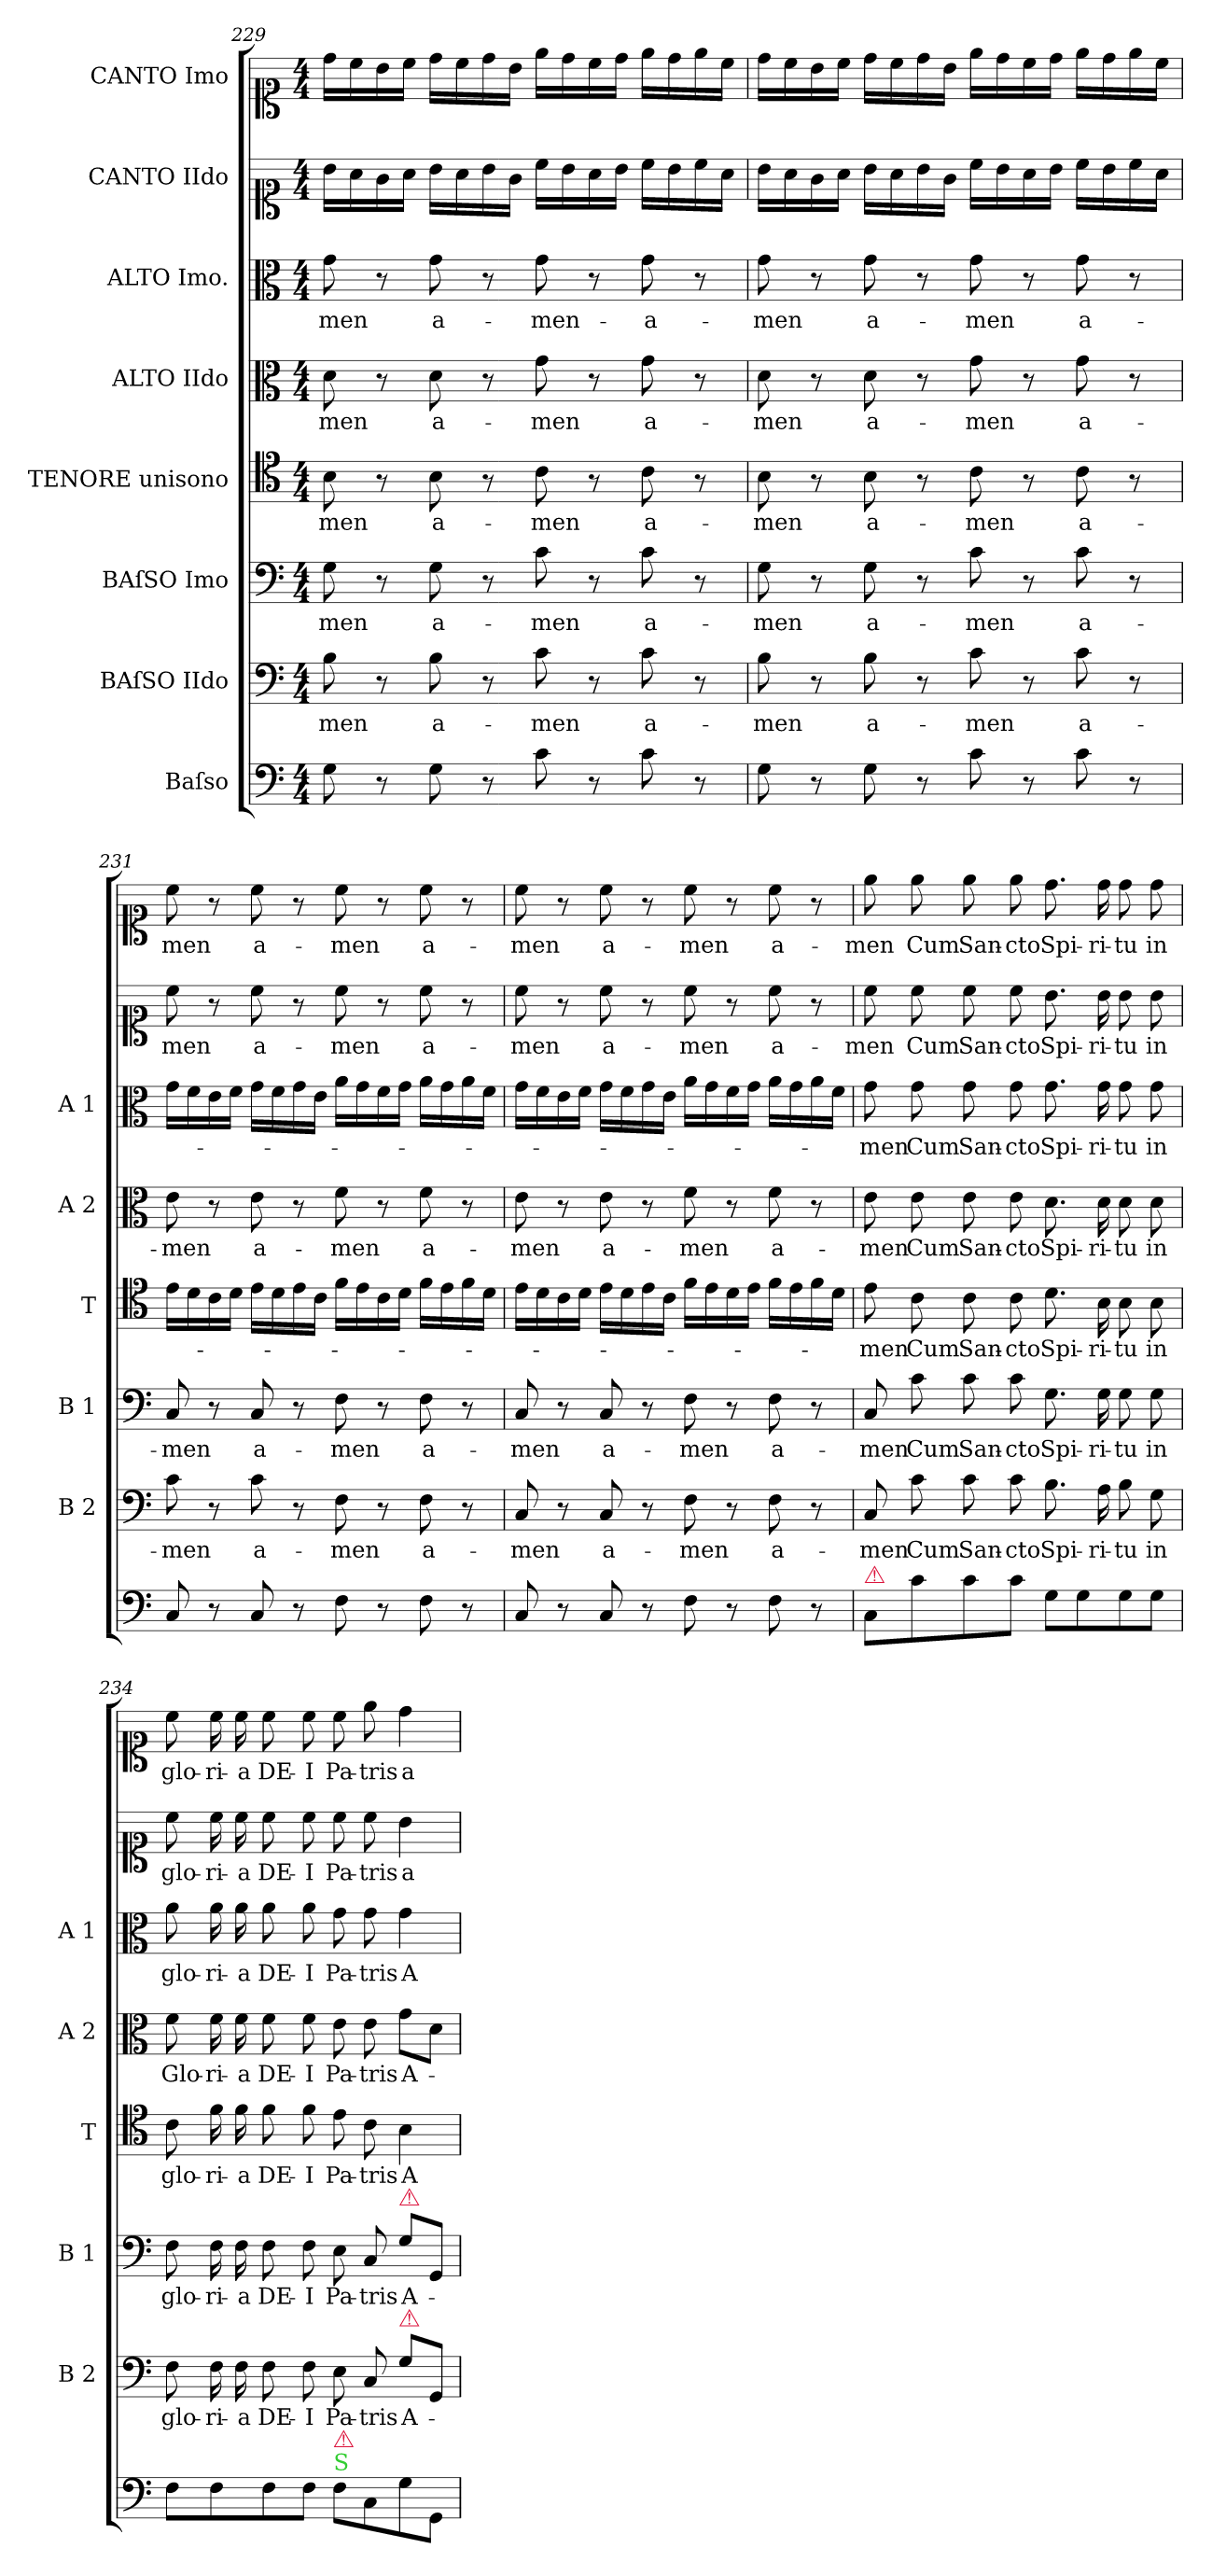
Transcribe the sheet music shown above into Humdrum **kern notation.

**kern	**kern	**text	**kern	**text	**kern	**text	**kern	**text	**kern	**text	**kern	**text	**kern	**text
*part8	*part7	*part7	*part6	*part6	*part5	*part5	*part4	*part4	*part3	*part3	*part2	*part2	*part1	*part1
*staff8	*staff7	*staff7	*staff6	*staff6	*staff5	*staff5	*staff4	*staff4	*staff3	*staff3	*staff2	*staff2	*staff1	*staff1
*I"Baſso	*I"BAſSO IIdo	*	*I"BAſSO Imo	*	*I"TENORE unisono	*	*I"ALTO IIdo	*	*I"ALTO Imo.	*	*I"CANTO IIdo	*	*I"CANTO Imo	*
*	*I'B 2	*	*I'B 1	*	*I'T	*	*I'A 2	*	*I'A 1	*	*	*	*	*
*clefF4	*clefF4	*	*clefF4	*	*clefC4	*	*clefC3	*	*clefC3	*	*clefC1	*	*clefC1	*
*k[]	*k[]	*	*k[]	*	*k[]	*	*k[]	*	*k[]	*	*k[]	*	*k[]	*
*C:	*C:	*	*C:	*	*C:	*	*C:	*	*C:	*	*C:	*	*C:	*
*M4/4	*M4/4	*	*M4/4	*	*M4/4	*	*M4/4	*	*M4/4	*	*M4/4	*	*M4/4	*
=229	=229	=229	=229	=229	=229	=229	=229	=229	=229	=229	=229	=229	=229	=229
!	!	!LO:LY:i	!	!LO:LY:i	!	!	!	!	!	!LO:LY:i	!	!	!	!
8G\	8B\	-men	8G\	-men	8B\	-men	8d\	-men	8g\	-men	16b\LL	.	16dd\LL	.
.	.	.	.	.	.	.	.	.	.	.	16a\	.	16cc\	.
8r	8r	.	8r	.	8r	.	8r	.	8r	.	16g\	.	16b\	.
.	.	.	.	.	.	.	.	.	.	.	16a\JJ	.	16cc\JJ	.
!	!	!	!	!LO:LY:i	!	!LO:LY:i	!	!	!	!LO:LY:i	!	!	!	!
8G\	8B\	a-	8G\	a-	8B\	a-	8d\	a-	8g\	a-	16b\LL	.	16dd\LL	.
.	.	.	.	.	.	.	.	.	.	.	16a\	.	16cc\	.
8r	8r	.	8r	.	8r	.	8r	.	8r	.	16b\	.	16dd\	.
.	.	.	.	.	.	.	.	.	.	.	16g\JJ	.	16b\JJ	.
!	!	!	!	!LO:LY:i	!	!LO:LY:i	!	!	!	!LO:LY:i	!	!	!	!
8c\	8c\	-men	8c\	-men	8c\	-men	8g\	-men	8g\	-men-	16cc\LL	.	16ee\LL	.
.	.	.	.	.	.	.	.	.	.	.	16b\	.	16dd\	.
8r	8r	.	8r	.	8r	.	8r	.	8r	.	16a\	.	16cc\	.
.	.	.	.	.	.	.	.	.	.	.	16b\JJ	.	16dd\JJ	.
!	!	!	!	!LO:LY:i	!	!LO:LY:i	!	!LO:LY:i	!	!LO:LY:i	!	!	!	!
8c\	8c\	a-	8c\	a-	8c\	a-	8g\	a-	8g\	-a-	16cc\LL	.	16ee\LL	.
.	.	.	.	.	.	.	.	.	.	.	16b\	.	16dd\	.
8r	8r	.	8r	.	8r	.	8r	.	8r	.	16cc\	.	16ee\	.
.	.	.	.	.	.	.	.	.	.	.	16a\JJ	.	16cc\JJ	.
=230	=230	=230	=230	=230	=230	=230	=230	=230	=230	=230	=230	=230	=230	=230
!	!	!	!	!LO:LY:i	!	!LO:LY:i	!	!LO:LY:i	!	!LO:LY:i	!	!	!	!
8G\	8B\	-men	8G\	-men	8B\	-men	8d\	-men	8g\	-men	16b\LL	.	16dd\LL	.
.	.	.	.	.	.	.	.	.	.	.	16a\	.	16cc\	.
8r	8r	.	8r	.	8r	.	8r	.	8r	.	16g\	.	16b\	.
.	.	.	.	.	.	.	.	.	.	.	16a\JJ	.	16cc\JJ	.
!	!	!LO:LY:i	!	!LO:LY:i	!	!LO:LY:i	!	!LO:LY:i	!	!LO:LY:i	!	!	!	!
8G\	8B\	a-	8G\	a-	8B\	a-	8d\	a-	8g\	a-	16b\LL	.	16dd\LL	.
.	.	.	.	.	.	.	.	.	.	.	16a\	.	16cc\	.
8r	8r	.	8r	.	8r	.	8r	.	8r	.	16b\	.	16dd\	.
.	.	.	.	.	.	.	.	.	.	.	16g\JJ	.	16b\JJ	.
!	!	!LO:LY:i	!	!LO:LY:i	!	!LO:LY:i	!	!LO:LY:i	!	!LO:LY:i	!	!	!	!
8c\	8c\	-men	8c\	-men	8c\	-men	8g\	-men	8g\	-men	16cc\LL	.	16ee\LL	.
.	.	.	.	.	.	.	.	.	.	.	16b\	.	16dd\	.
8r	8r	.	8r	.	8r	.	8r	.	8r	.	16a\	.	16cc\	.
.	.	.	.	.	.	.	.	.	.	.	16b\JJ	.	16dd\JJ	.
!	!	!LO:LY:i	!	!LO:LY:i	!	!	!	!LO:LY:i	!	!	!	!	!	!
8c\	8c\	a-	8c\	a-	8c\	a-	8g\	a-	8g\	a-	16cc\LL	.	16ee\LL	.
.	.	.	.	.	.	.	.	.	.	.	16b\	.	16dd\	.
8r	8r	.	8r	.	8r	.	8r	.	8r	.	16cc\	.	16ee\	.
.	.	.	.	.	.	.	.	.	.	.	16a\JJ	.	16cc\JJ	.
=231	=231	=231	=231	=231	=231	=231	=231	=231	=231	=231	=231	=231	=231	=231
!	!	!LO:LY:i	!	!LO:LY:i	!	!	!	!LO:LY:i	!	!	!	!	!	!
8C/	8c\	-men	8C/	-men	16e\LL	.	8e\	-men	16g\LL	.	8cc\	-men	8cc\	-men
.	.	.	.	.	16d\	.	.	.	16f\	.	.	.	.	.
8r	8r	.	8r	.	16c\	.	8r	.	16e\	.	8r	.	8r	.
.	.	.	.	.	16d\JJ	.	.	.	16f\JJ	.	.	.	.	.
!	!	!LO:LY:i	!	!LO:LY:i	!	!	!	!LO:LY:i	!	!	!	!	!	!LO:LY:i
8C/	8c\	a-	8C/	a-	16e\LL	.	8e\	a-	16g\LL	.	8cc\	a-	8cc\	a-
.	.	.	.	.	16d\	.	.	.	16f\	.	.	.	.	.
8r	8r	.	8r	.	16e\	.	8r	.	16g\	.	8r	.	8r	.
.	.	.	.	.	16c\JJ	.	.	.	16e\JJ	.	.	.	.	.
!	!	!LO:LY:i	!	!LO:LY:i	!	!	!	!LO:LY:i	!	!	!	!	!	!LO:LY:i
8F\	8F\	-men	8F\	-men	16f\LL	.	8f\	-men	16a\LL	.	8cc\	-men	8cc\	-men
.	.	.	.	.	16e\	.	.	.	16g\	.	.	.	.	.
8r	8r	.	8r	.	16c\	.	8r	.	16f\	.	8r	.	8r	.
.	.	.	.	.	16d\JJ	.	.	.	16g\JJ	.	.	.	.	.
!	!	!LO:LY:i	!	!LO:LY:i	!	!	!	!	!	!	!	!	!	!LO:LY:i
8F\	8F\	a-	8F\	a-	16f\LL	.	8f\	a-	16a\LL	.	8cc\	a-	8cc\	a-
.	.	.	.	.	16e\	.	.	.	16g\	.	.	.	.	.
8r	8r	.	8r	.	16f\	.	8r	.	16a\	.	8r	.	8r	.
.	.	.	.	.	16d\JJ	.	.	.	16f\JJ	.	.	.	.	.
=232	=232	=232	=232	=232	=232	=232	=232	=232	=232	=232	=232	=232	=232	=232
!	!	!LO:LY:i	!	!LO:LY:i	!	!	!	!	!	!	!	!	!	!LO:LY:i
8C/	8C/	-men	8C/	-men	16e\LL	.	8e\	-men	16g\LL	.	8cc\	-men	8cc\	-men
.	.	.	.	.	16d\	.	.	.	16f\	.	.	.	.	.
8r	8r	.	8r	.	16c\	.	8r	.	16e\	.	8r	.	8r	.
.	.	.	.	.	16d\JJ	.	.	.	16f\JJ	.	.	.	.	.
!	!	!LO:LY:i	!	!	!	!	!	!LO:LY:i	!	!	!	!	!	!
8C/	8C/	a-	8C/	a-	16e\LL	.	8e\	a-	16g\LL	.	8cc\	a-	8cc\	a-
.	.	.	.	.	16d\	.	.	.	16f\	.	.	.	.	.
8r	8r	.	8r	.	16e\	.	8r	.	16g\	.	8r	.	8r	.
.	.	.	.	.	16c\JJ	.	.	.	16e\JJ	.	.	.	.	.
!	!	!LO:LY:i	!	!	!	!	!	!LO:LY:i	!	!	!	!	!	!
8F\	8F\	-men	8F\	-men	16f\LL	.	8f\	-men	16a\LL	.	8cc\	-men	8cc\	-men
.	.	.	.	.	16e\	.	.	.	16g\	.	.	.	.	.
8r	8r	.	8r	.	16d\	.	8r	.	16f\	.	8r	.	8r	.
.	.	.	.	.	16e\JJ	.	.	.	16g\JJ	.	.	.	.	.
8F\	8F\	a-	8F\	a-	16f\LL	.	8f\	a-	16a\LL	.	8cc\	a-	8cc\	a-
.	.	.	.	.	16e\	.	.	.	16g\	.	.	.	.	.
8r	8r	.	8r	.	16f\	.	8r	.	16a\	.	8r	.	8r	.
.	.	.	.	.	16d\JJ	.	.	.	16f\JJ	.	.	.	.	.
=233	=233	=233	=233	=233	=233	=233	=233	=233	=233	=233	=233	=233	=233	=233
!LO:TX:a:color=crimson:t=⚠	!	!	!	!	!	!	!	!	!	!	!	!	!	!
8C/L	8C/	-men	8C/	-men	8e\	-men	8e\	-men	8g\	-men	8cc\	-men	8ee\	-men
8c\	8c\	Cum	8c\	Cum	8c\	Cum	8e\	Cum	8g\	Cum	8cc\	Cum	8ee\	Cum
8c\	8c\	San-	8c\	San-	8c\	San-	8e\	San-	8g\	San-	8cc\	San-	8ee\	San-
8c\J	8c\	-cto	8c\	-cto	8c\	-cto	8e\	-cto	8g\	-cto	8cc\	-cto	8ee\	-cto
8G\L	8.B\	Spi-	8.G\	Spi-	8.d\	Spi-	8.d\	Spi-	8.g\	Spi-	8.b\	Spi-	8.dd\	Spi-
8G\	.	.	.	.	.	.	.	.	.	.	.	.	.	.
.	16A\	-ri-	16G\	-ri-	16B\	-ri-	16d\	-ri-	16g\	-ri-	16b\	-ri-	16dd\	-ri-
8G\	8B\	-tu	8G\	-tu	8B\	-tu	8d\	-tu	8g\	-tu	8b\	-tu	8dd\	-tu
8G\J	8G\	in	8G\	in	8B\	in	8d\	in	8g\	in	8b\	in	8dd\	in
=234	=234	=234	=234	=234	=234	=234	=234	=234	=234	=234	=234	=234	=234	=234
8F\L	8F\	glo-	8F\	glo-	8c\	glo-	8f\	Glo-	8a\	glo-	8cc\	glo-	8cc\	glo-
8F\	16F\	-ri-	16F\	-ri-	16f\	-ri-	16f\	-ri-	16a\	-ri-	16cc\	-ri-	16cc\	-ri-
.	16F\	-a	16F\	-a	16f\	-a	16f\	-a	16a\	-a	16cc\	-a	16cc\	-a
8F\	8F\	DE-	8F\	DE-	8f\	DE-	8f\	DE-	8a\	DE-	8cc\	DE-	8cc\	DE-
8F\J	8F\	-I	8F\	-I	8f\	-I	8f\	-I	8a\	-I	8cc\	-I	8cc\	-I
!LO:TX:a:color=limegreen:t=S	!	!	!	!	!	!	!	!	!	!	!	!	!	!
!LO:TX:a:color=crimson:t=⚠	!	!	!	!	!	!	!	!	!	!	!	!	!	!
8F\L	8E\	Pa-	8E\	Pa-	8e\	Pa-	8e\	Pa-	8g\	Pa-	8cc\	Pa-	8cc\	Pa-
8C\	8C/	-tris	8C/	-tris	8c\	-tris	8e\	-tris	8g\	-tris	8cc\	-tris	8ee\	-tris
!	!	!	!LO:TX:a:color=crimson:t=⚠	!	!	!	!	!	!	!	!	!	!	!
!	!LO:TX:a:color=crimson:t=⚠	!	!	!	!	!	!	!	!	!	!	!	!	!
8G\	8G\L	A-	8G\L	A-	4B\	A-	8g\L	A-	4g\	A-	4b\	a-	4dd\	a-
8GG/J	8GG/J	.	8GG/J	.	.	.	8d\J	.	.	.	.	.	.	.
=	=	=	=	=	=	=	=	=	=	=	=	=	=	=
*-	*-	*-	*-	*-	*-	*-	*-	*-	*-	*-	*-	*-	*-	*-
